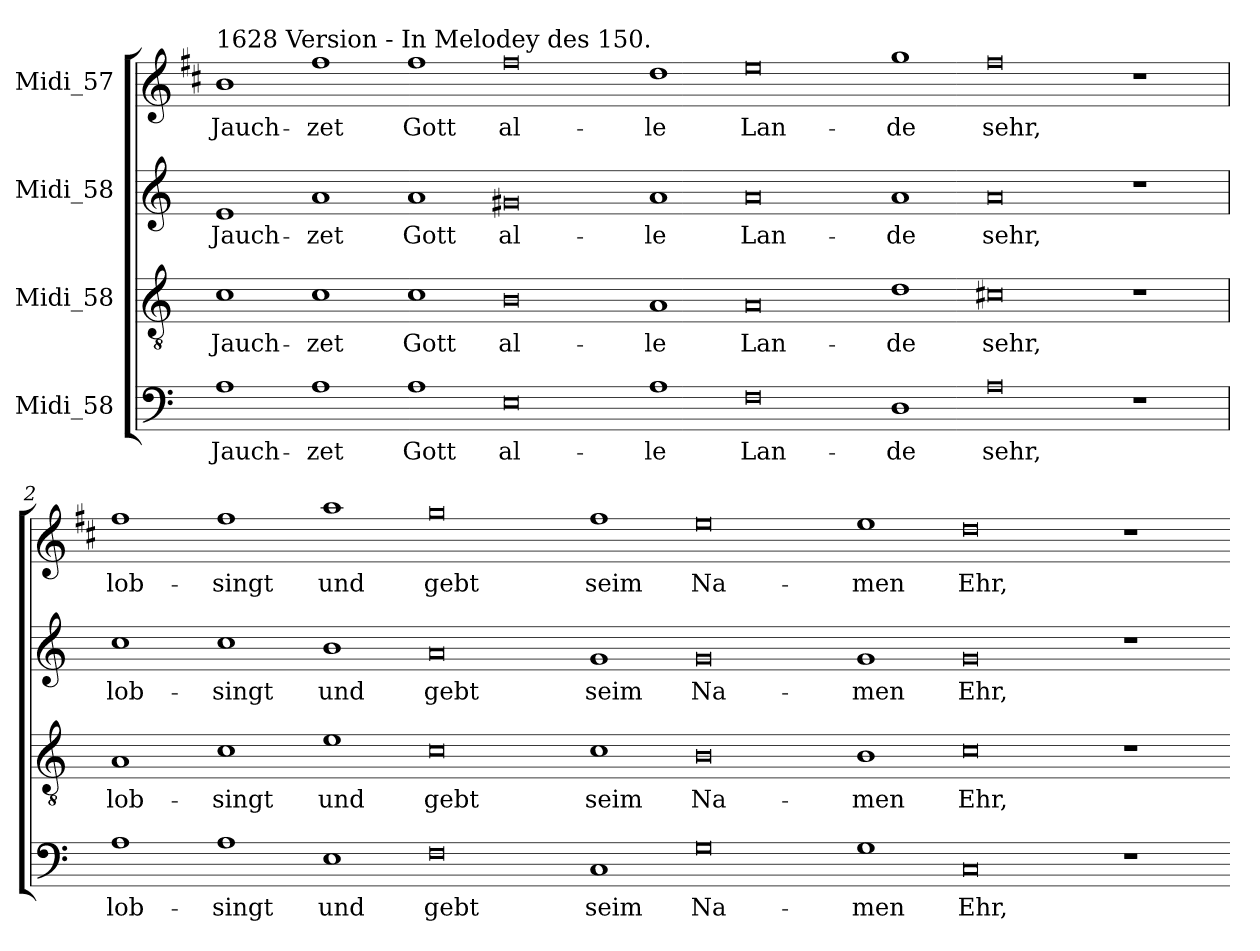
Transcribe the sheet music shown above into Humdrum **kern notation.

**kern	**text	**kern	**text	**kern	**text	**kern	**text
*part4	*part4	*part3	*part3	*part2	*part2	*part1	*part1
*staff4	*staff4	*staff3	*staff3	*staff2	*staff2	*staff1	*staff1
*I"Midi_58	*	*I"Midi_58	*	*I"Midi_58	*	*I"Midi_57	*
*clefF4	*	*clefGv2	*	*clefG2	*	*clefG2	*
*	*	*	*	*	*	*ITrd1c2	*
*k[]	*	*k[]	*	*k[]	*	*k[]	*
*C:	*	*C:	*	*C:	*	*C:	*
=1	=1	=1	=1	=1	=1	=1	=1
!	!	!	!	!	!	!LO:TX:a:t=1628 Version - In Melodey des 150.	!
!	!LO:LY:b	!	!LO:LY:b	!	!LO:LY:b	!	!LO:LY:b
1A	Jauch-	1c	Jauch-	1e	Jauch-	1a	Jauch-
!	!LO:LY:b	!	!LO:LY:b	!	!LO:LY:b	!	!LO:LY:b
1A	-zet	1c	-zet	1a	-zet	1ee	-zet
!	!LO:LY:b	!	!LO:LY:b	!	!LO:LY:b	!	!LO:LY:b
1A	Gott	1c	Gott	1a	Gott	1ee	Gott
!	!LO:LY:b	!	!LO:LY:b	!	!LO:LY:b	!	!LO:LY:b
0E	al-	0B	al-	0g#X	al-	0ee	al-
!	!LO:LY:b	!	!LO:LY:b	!	!LO:LY:b	!	!LO:LY:b
1A	-le	1A	-le	1a	-le	1cc	-le
!	!LO:LY:b	!	!LO:LY:b	!	!LO:LY:b	!	!LO:LY:b
0F	Lan-	0A	Lan-	0a	Lan-	0dd	Lan-
!	!LO:LY:b	!	!LO:LY:b	!	!LO:LY:b	!	!LO:LY:b
1D	-de	1d	-de	1a	-de	1ff	-de
!	!LO:LY:b	!	!LO:LY:b	!	!LO:LY:b	!	!LO:LY:b
0A	sehr,	0c#X	sehr,	0a	sehr,	0ee	sehr,
1r	.	1r	.	1r	.	1r	.
=2	=2	=2	=2	=2	=2	=2	=2
!	!LO:LY:b	!	!LO:LY:b	!	!LO:LY:b	!	!LO:LY:b
1A	lob-	1A	lob-	1cc	lob-	1ee	lob-
!	!LO:LY:b	!	!LO:LY:b	!	!LO:LY:b	!	!LO:LY:b
1A	-singt	1c	-singt	1cc	-singt	1ee	-singt
!	!LO:LY:b	!	!LO:LY:b	!	!LO:LY:b	!	!LO:LY:b
1E	und	1e	und	1b	und	1gg	und
!	!LO:LY:b	!	!LO:LY:b	!	!LO:LY:b	!	!LO:LY:b
0F	gebt	0c	gebt	0a	gebt	0ff	gebt
!	!LO:LY:b	!	!LO:LY:b	!	!LO:LY:b	!	!LO:LY:b
1C	seim	1c	seim	1g	seim	1ee	seim
!	!LO:LY:b	!	!LO:LY:b	!	!LO:LY:b	!	!LO:LY:b
0G	Na-	0B	Na-	0g	Na-	0dd	Na-
!	!LO:LY:b	!	!LO:LY:b	!	!LO:LY:b	!	!LO:LY:b
1G	-men	1B	-men	1g	-men	1dd	-men
!	!LO:LY:b	!	!LO:LY:b	!	!LO:LY:b	!	!LO:LY:b
0C	Ehr,	0c	Ehr,	0g	Ehr,	0cc	Ehr,
1r	.	1r	.	1r	.	1r	.
=-	=-	=-	=-	=-	=-	=-	=-
*-	*-	*-	*-	*-	*-	*-	*-
